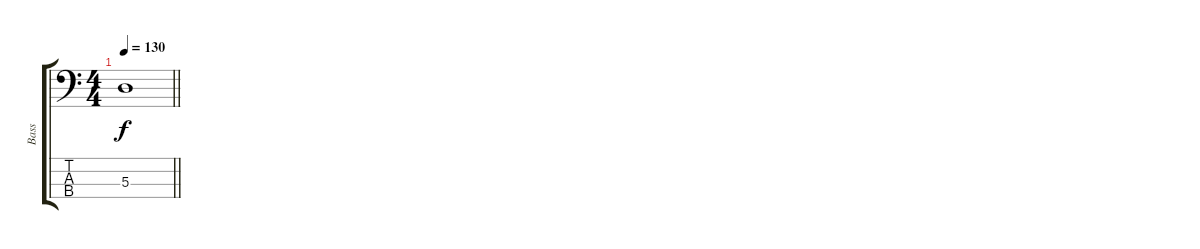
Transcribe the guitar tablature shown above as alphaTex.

\track ("Bass" "Bass") {instrument electricbassfinger}
\staff {score tabs}
\tuning (G2 D2 A1 E1) {hide}
\ts (4 4)
\tempo 130
\clef f4
\barLineRight lightlight
\ks c
5.3.1{dy f}
